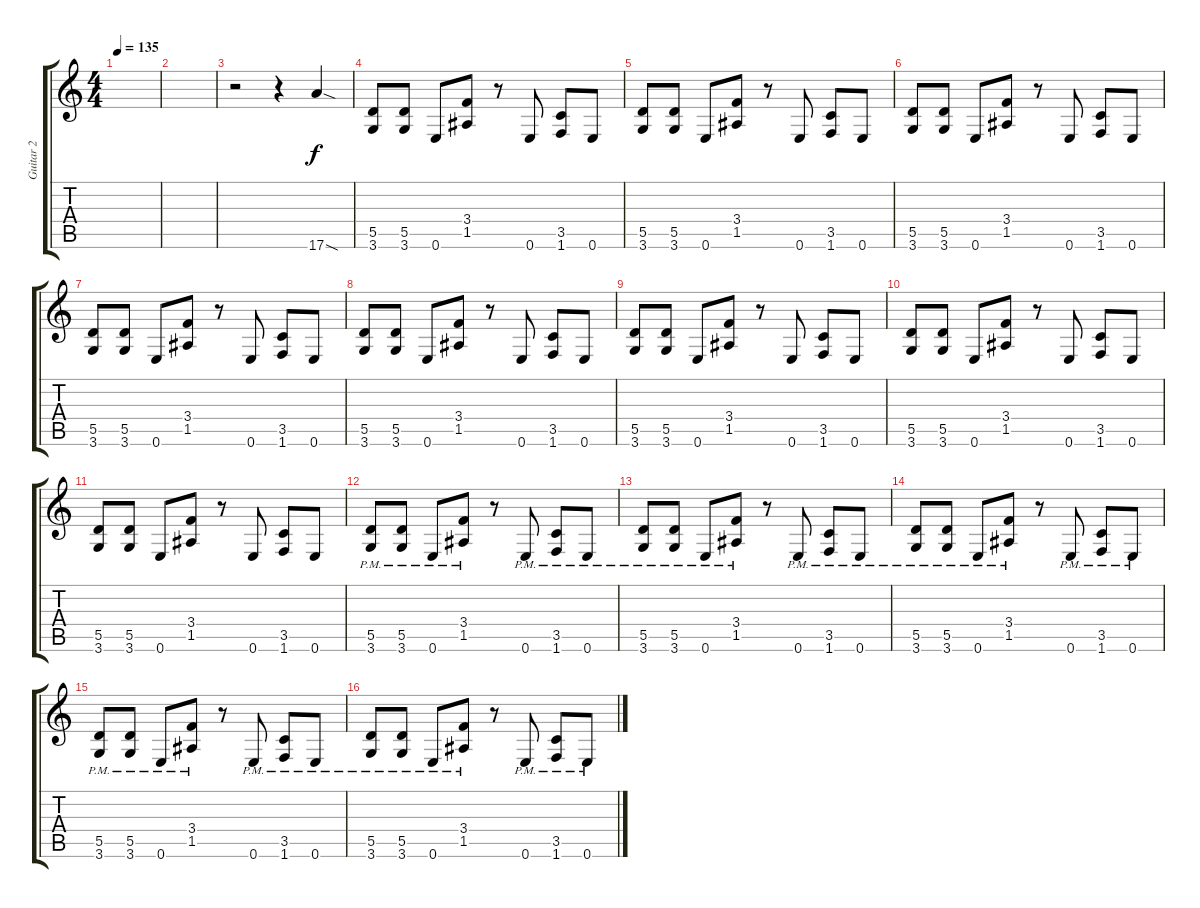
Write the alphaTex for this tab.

\track ("Guitar 2" "Guitar 2") {instrument overdrivenguitar}
\staff {score tabs}
\tuning (E4 B3 G3 D3 A2 E2) {hide}
\ts (4 4)
\tempo 135
\clef g2
\ks c
|
|
r.2 r.4 17.6{sod}.4 |
(5.5 3.6).8 (5.5 3.6).8 0.6.8 (3.4 1.5).8 r.8 0.6.8 (3.5 1.6).8 0.6.8 |
(5.5 3.6).8 (5.5 3.6).8 0.6.8 (3.4 1.5).8 r.8 0.6.8 (3.5 1.6).8 0.6.8 |
(5.5 3.6).8 (5.5 3.6).8 0.6.8 (3.4 1.5).8 r.8 0.6.8 (3.5 1.6).8 0.6.8 |
(5.5 3.6).8 (5.5 3.6).8 0.6.8 (3.4 1.5).8 r.8 0.6.8 (3.5 1.6).8 0.6.8 |
(5.5 3.6).8 (5.5 3.6).8 0.6.8 (3.4 1.5).8 r.8 0.6.8 (3.5 1.6).8 0.6.8 |
(5.5 3.6).8 (5.5 3.6).8 0.6.8 (3.4 1.5).8 r.8 0.6.8 (3.5 1.6).8 0.6.8 |
(5.5 3.6).8 (5.5 3.6).8 0.6.8 (3.4 1.5).8 r.8 0.6.8 (3.5 1.6).8 0.6.8 |
(5.5 3.6).8 (5.5 3.6).8 0.6.8 (3.4 1.5).8 r.8 0.6.8 (3.5 1.6).8 0.6.8 |
(5.5{pm} 3.6{pm}).8 (5.5{pm} 3.6{pm}).8 0.6{pm}.8 (3.4{pm} 1.5{pm}).8 r.8 0.6{pm}.8 (3.5{pm} 1.6{pm}).8 0.6{pm}.8 |
(5.5{pm} 3.6{pm}).8 (5.5{pm} 3.6{pm}).8 0.6{pm}.8 (3.4{pm} 1.5{pm}).8 r.8 0.6{pm}.8 (3.5{pm} 1.6{pm}).8 0.6{pm}.8 |
(5.5{pm} 3.6{pm}).8 (5.5{pm} 3.6{pm}).8 0.6{pm}.8 (3.4{pm} 1.5{pm}).8 r.8 0.6{pm}.8 (3.5{pm} 1.6{pm}).8 0.6{pm}.8 |
(5.5{pm} 3.6{pm}).8 (5.5{pm} 3.6{pm}).8 0.6{pm}.8 (3.4{pm} 1.5{pm}).8 r.8 0.6{pm}.8 (3.5{pm} 1.6{pm}).8 0.6{pm}.8 |
(5.5{pm} 3.6{pm}).8 (5.5{pm} 3.6{pm}).8 0.6{pm}.8 (3.4{pm} 1.5{pm}).8 r.8 0.6{pm}.8 (3.5{pm} 1.6{pm}).8 0.6{pm}.8
